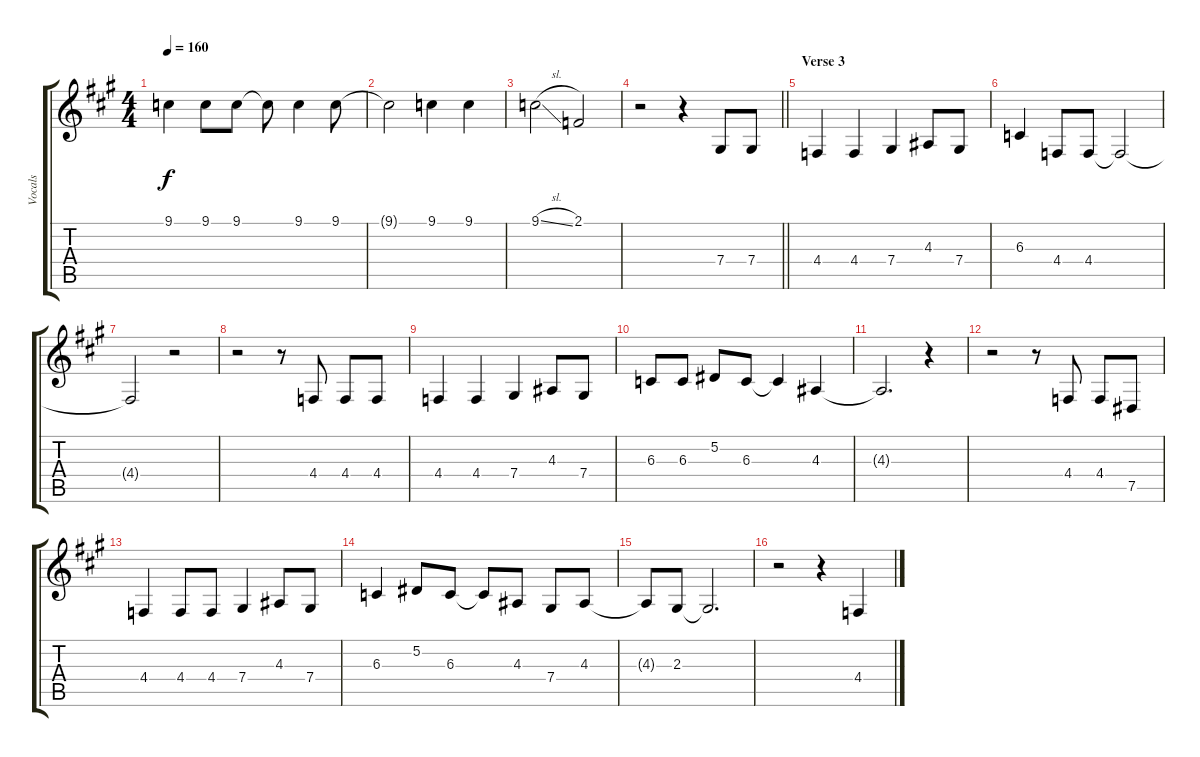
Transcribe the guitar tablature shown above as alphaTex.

\track ("Vocals" "Vocals") {instrument lead1square}
\staff {score tabs}
\tuning (Eb4 Bb3 Gb3 Db3 Ab2 Eb2) {hide}
\ts (4 4)
\tempo 160
\clef g2
\ks a
9.1.4{dy f} 9.1.8 9.1.8 9.1{t}.8 9.1.4 9.1.8 |
9.1{t}.2 9.1.4 9.1.4 |
9.1{sl}.2 2.1.2 |
\barLineRight lightlight
r.2 r.4 7.4.8 7.4.8 |
\section ("" "Verse 3")
4.4.4 4.4.4 7.4.4 4.3.8 7.4.8 |
6.3.4 4.4.8 4.4.8 4.4{t}.2 |
4.4{t}.2 r.2 |
r.2 r.8 4.4.8 4.4.8 4.4.8 |
4.4.4 4.4.4 7.4.4 4.3.8 7.4.8 |
6.3.8 6.3.8 5.2.8 6.3.8 6.3{t}.4 4.3.4 |
4.3{t}.2{d} r.4 |
r.2 r.8 4.4.8 4.4.8 7.5.8 |
4.4.4 4.4.8 4.4.8 7.4.4 4.3.8 7.4.8 |
6.3.4 5.2.8 6.3.8 6.3{t}.8 4.3.8 7.4.8 4.3.8 |
4.3{t}.8 2.3.8 2.3{t}.2{d} |
r.2 r.4 4.4.4
